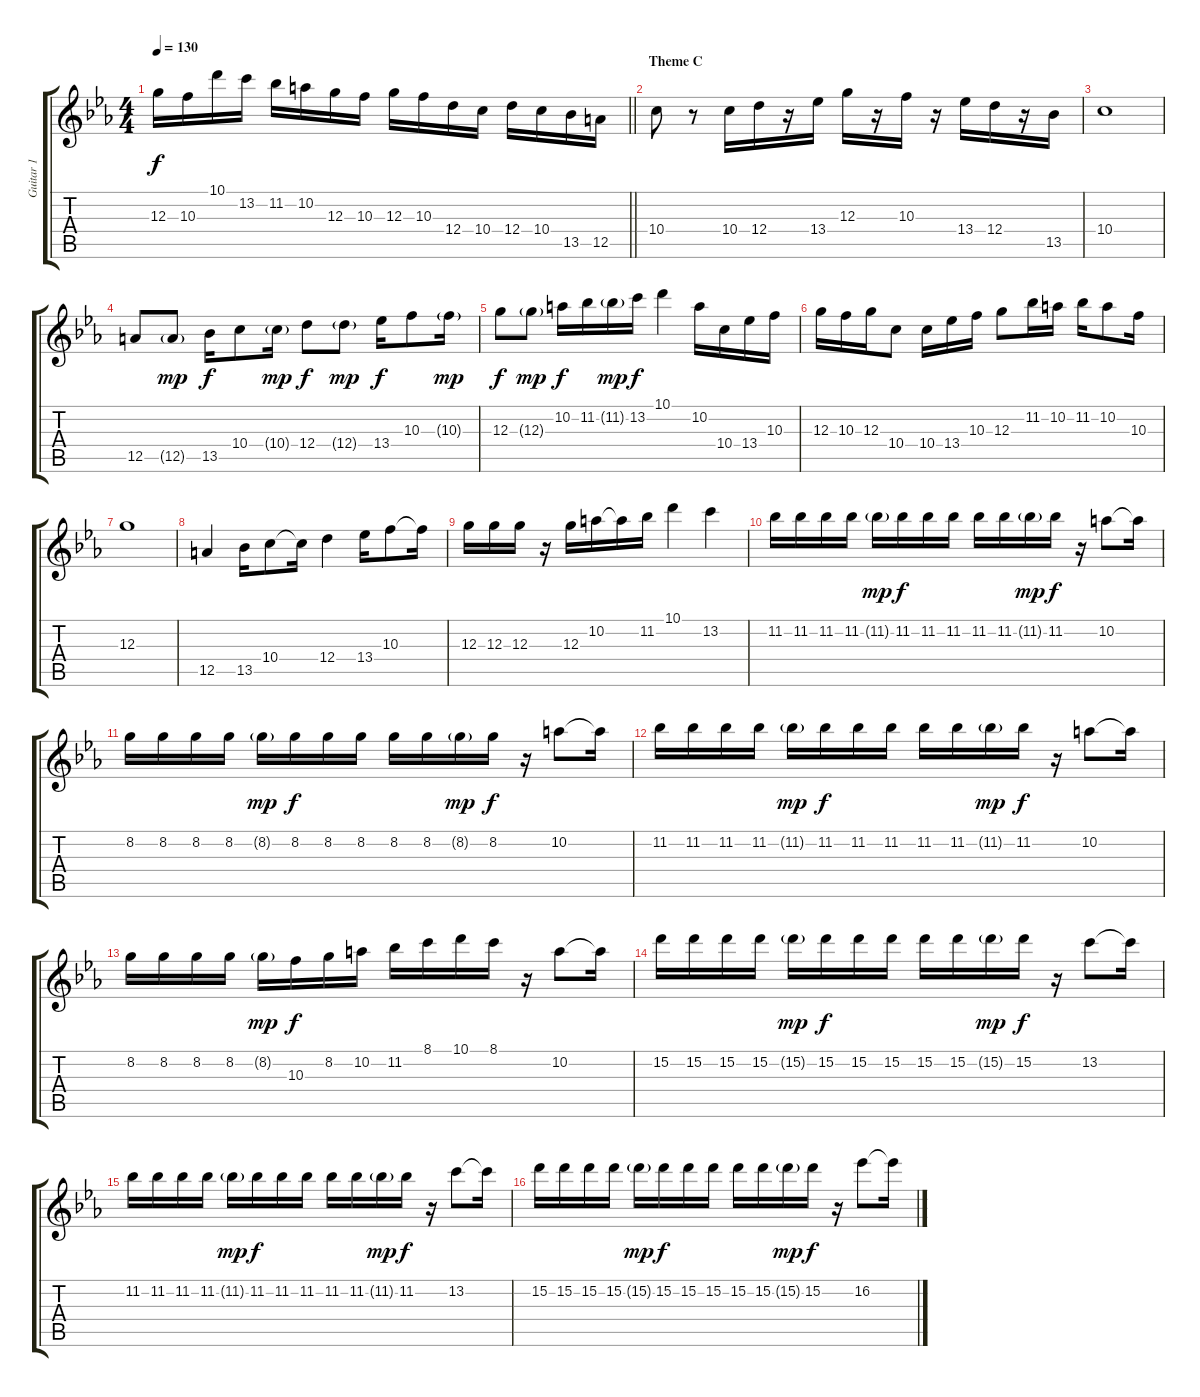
\track ("Guitar 1" "Guitar 1") {instrument distortionguitar}
\staff {score tabs}
\tuning (E4 B3 G3 D3 A2 E2) {hide}
\ts (4 4)
\tempo 130
\clef g2
\barLineRight lightlight
\ks eb
12.3.16{dy f} 10.3.16 10.1.16 13.2.16 11.2.16 10.2.16 12.3.16 10.3.16 12.3.16 10.3.16 12.4.16 10.4.16 12.4.16 10.4.16 13.5.16 12.5.16 |
\section ("" "Theme C")
10.4.8 r.8 10.4.16 12.4.16 r.16 13.4.16 12.3.16 r.16 10.3.16 r.16 13.4.16 12.4.16 r.16 13.5.16 |
10.4.1 |
12.5.8 12.5{g}.8{dy mp} 13.5.16{dy f} 10.4.8 10.4{g}.16{dy mp} 12.4.8{dy f} 12.4{g}.8{dy mp} 13.4.16{dy f} 10.3.8 10.3{g}.16{dy mp} |
12.3.8{dy f} 12.3{g}.8{dy mp} 10.2.16{dy f} 11.2.16 11.2{g}.16{dy mp} 13.2.16{dy f} 10.1.4 10.2.16 10.4.16 13.4.16 10.3.16 |
12.3.16 10.3.16 12.3.16 10.4.8 10.4.16 13.4.16 10.3.16 12.3.8 11.2.16 10.2.16 11.2.16 10.2.8 10.3.16 |
12.3.1 |
12.5.4 13.5.16 10.4.8 10.4{t}.16 12.4.4 13.4.16 10.3.8 10.3{t}.16 |
12.3.16 12.3.16 12.3.16 r.16 12.3.16 10.2.16 10.2{t}.16 11.2.16 10.1.4 13.2.4 |
11.2.16 11.2.16 11.2.16 11.2.16 11.2{g}.16{dy mp} 11.2.16{dy f} 11.2.16 11.2.16 11.2.16 11.2.16 11.2{g}.16{dy mp} 11.2.16{dy f} r.16 10.2.8 10.2{t}.16 |
8.2.16 8.2.16 8.2.16 8.2.16 8.2{g}.16{dy mp} 8.2.16{dy f} 8.2.16 8.2.16 8.2.16 8.2.16 8.2{g}.16{dy mp} 8.2.16{dy f} r.16 10.2.8 10.2{t}.16 |
11.2.16 11.2.16 11.2.16 11.2.16 11.2{g}.16{dy mp} 11.2.16{dy f} 11.2.16 11.2.16 11.2.16 11.2.16 11.2{g}.16{dy mp} 11.2.16{dy f} r.16 10.2.8 10.2{t}.16 |
8.2.16 8.2.16 8.2.16 8.2.16 8.2{g}.16{dy mp} 10.3.16{dy f} 8.2.16 10.2.16 11.2.16 8.1.16 10.1.16 8.1.16 r.16 10.2.8 10.2{t}.16 |
15.2.16 15.2.16 15.2.16 15.2.16 15.2{g}.16{dy mp} 15.2.16{dy f} 15.2.16 15.2.16 15.2.16 15.2.16 15.2{g}.16{dy mp} 15.2.16{dy f} r.16 13.2.8 13.2{t}.16 |
11.2.16 11.2.16 11.2.16 11.2.16 11.2{g}.16{dy mp} 11.2.16{dy f} 11.2.16 11.2.16 11.2.16 11.2.16 11.2{g}.16{dy mp} 11.2.16{dy f} r.16 13.2.8 13.2{t}.16 |
15.2.16 15.2.16 15.2.16 15.2.16 15.2{g}.16{dy mp} 15.2.16{dy f} 15.2.16 15.2.16 15.2.16 15.2.16 15.2{g}.16{dy mp} 15.2.16{dy f} r.16 16.2.8 16.2{t}.16
